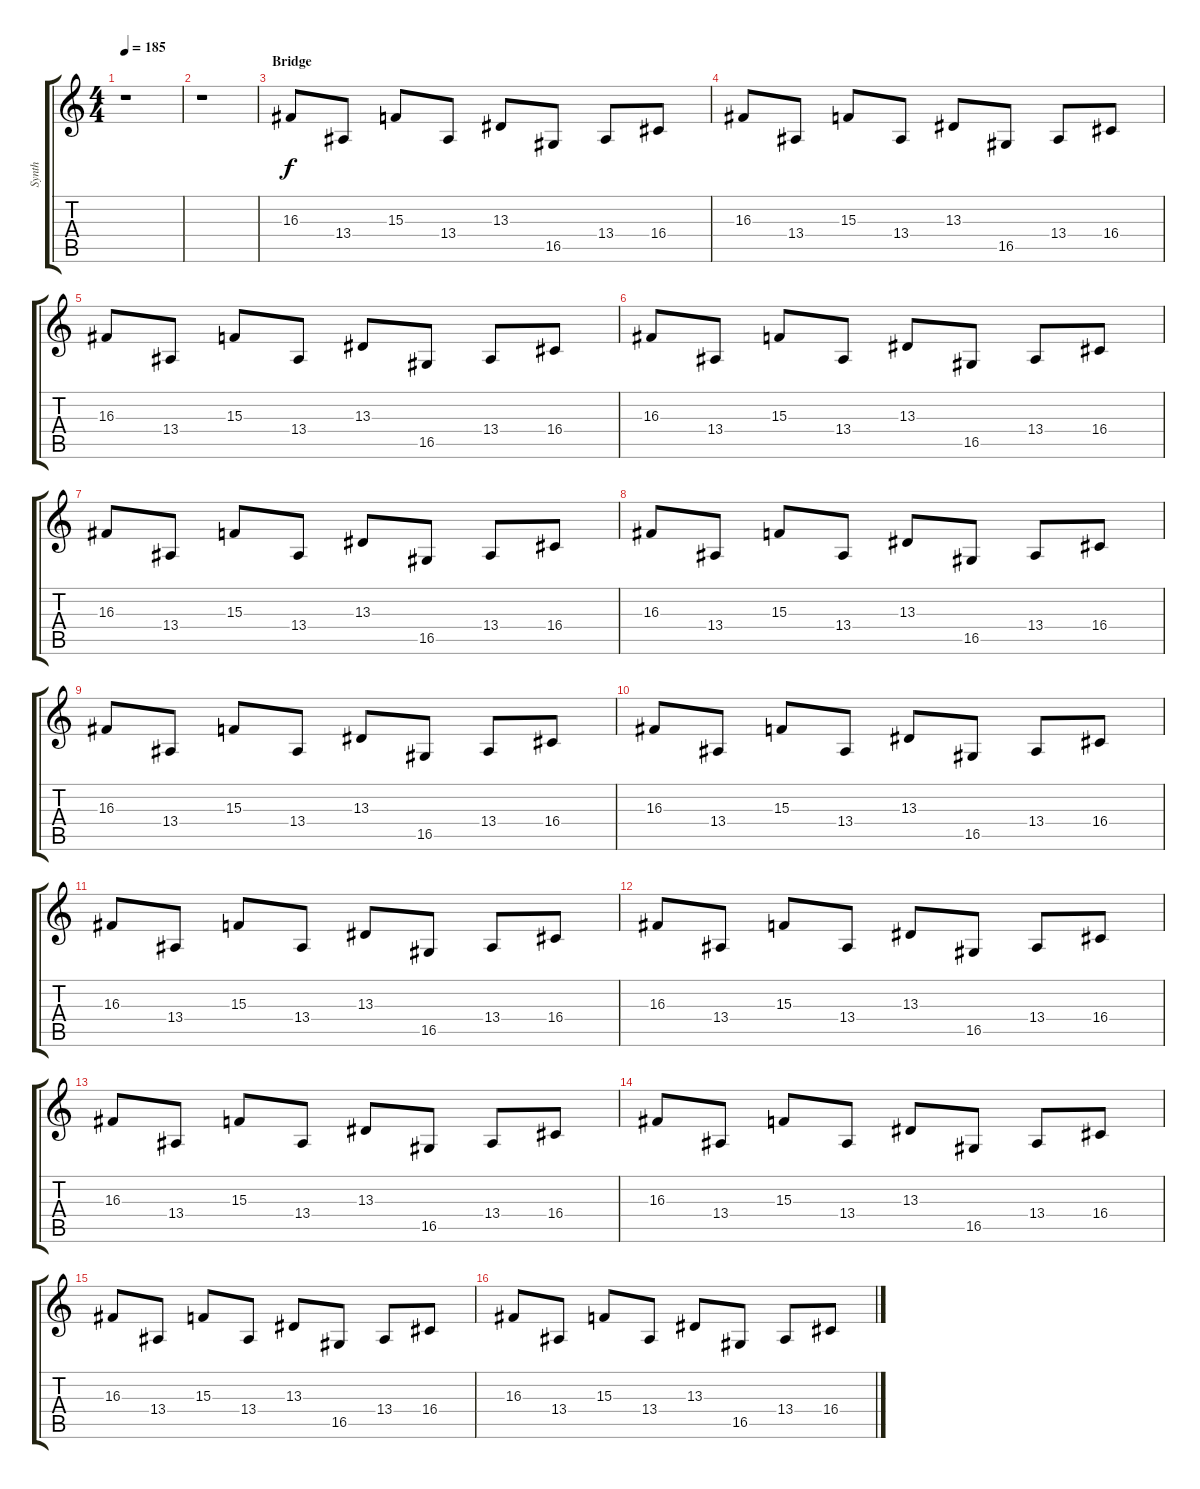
\track ("Synth" "Synth") {instrument lead2sawtooth}
\staff {score tabs}
\tuning (B3 Gb3 D3 A2 E2 B1) {hide}
\ts (4 4)
\tempo 185
\clef g2
\ks c
r.1{dy f} |
r.1 |
\section ("" "Bridge")
16.3.8 13.4.8 15.3.8 13.4.8 13.3.8 16.5.8 13.4.8 16.4.8 |
16.3.8 13.4.8 15.3.8 13.4.8 13.3.8 16.5.8 13.4.8 16.4.8 |
16.3.8 13.4.8 15.3.8 13.4.8 13.3.8 16.5.8 13.4.8 16.4.8 |
16.3.8 13.4.8 15.3.8 13.4.8 13.3.8 16.5.8 13.4.8 16.4.8 |
16.3.8 13.4.8 15.3.8 13.4.8 13.3.8 16.5.8 13.4.8 16.4.8 |
16.3.8 13.4.8 15.3.8 13.4.8 13.3.8 16.5.8 13.4.8 16.4.8 |
16.3.8 13.4.8 15.3.8 13.4.8 13.3.8 16.5.8 13.4.8 16.4.8 |
16.3.8 13.4.8 15.3.8 13.4.8 13.3.8 16.5.8 13.4.8 16.4.8 |
16.3.8 13.4.8 15.3.8 13.4.8 13.3.8 16.5.8 13.4.8 16.4.8 |
16.3.8 13.4.8 15.3.8 13.4.8 13.3.8 16.5.8 13.4.8 16.4.8 |
16.3.8 13.4.8 15.3.8 13.4.8 13.3.8 16.5.8 13.4.8 16.4.8 |
16.3.8 13.4.8 15.3.8 13.4.8 13.3.8 16.5.8 13.4.8 16.4.8 |
16.3.8 13.4.8 15.3.8 13.4.8 13.3.8 16.5.8 13.4.8 16.4.8 |
16.3.8 13.4.8 15.3.8 13.4.8 13.3.8 16.5.8 13.4.8 16.4.8
